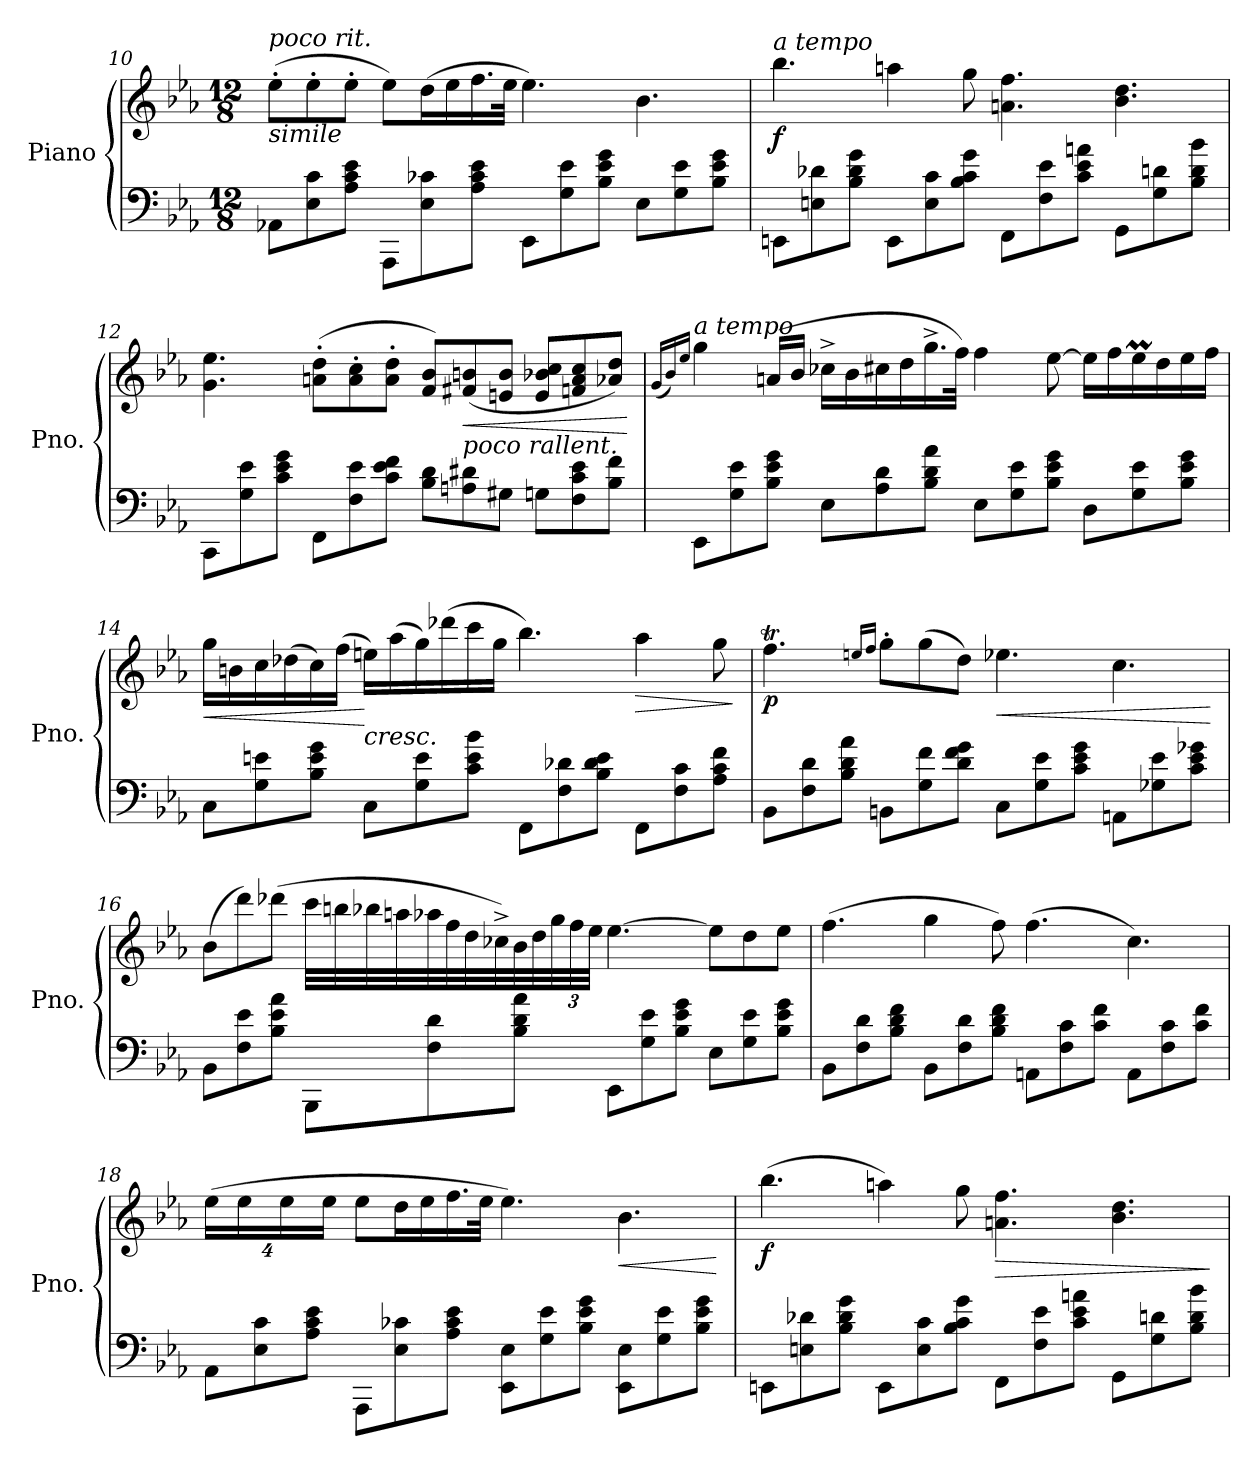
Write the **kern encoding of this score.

**kern	**kern	**dynam
*part1	*part1	*part1
*staff2	*staff1	*staff1/2
*I"Piano	*	*
*I'Pno.	*	*
!!LO:PB:g=z
*clefF4	*clefG2	*
*k[b-e-a-]	*k[b-e-a-]	*
*M12/8	*M12/8	*
=10	=10	=10
!	!LO:TX:b:i:t=simile	!
!	!LO:TX:a:i:t=poco rit.	!
8AA-X\L	(>8ee-'\L	.
8E-\ 8c\	8ee-'\	.
8A-\ 8c\ 8e-\J	8ee-'\J	.
8AAA-\L	8ee-\L)	.
8E-\ 8c-X\	(>16dd\L	.
.	16ee-\	.
8A-\ 8c-\ 8e-\J	16.ff\	.
.	32ee-\JJk	.
8EE-\L	4.ee-\)	.
8G\ 8e-\	.	.
8B-\ 8e-\ 8g\J	.	.
8E-\L	4.b-\	.
8G\ 8e-\	.	.
8B-\ 8e-\ 8g\J	.	.
=11	=11	=11
!	!LO:TX:a:i:t=a tempo	!
!	!	!LO:DY:b
8EEn\L	4.bb-\	f
8En\ 8d-X\	.	.
8B-\ 8d-\ 8g\J	.	.
8EE\L	4aan\	.
8E\ 8c\	.	.
8B-\ 8c\ 8g\J	8gg\	.
8FF\L	4.an\ 4.ff\	.
8F\ 8e-\	.	.
8c\ 8e-\ 8an\J	.	.
8GG\L	4.b-\ 4.dd\	.
8G\ 8dn\	.	.
8B-\ 8d\ 8b-\J	.	.
!!LO:LB:g=z
=12	=12	=12
8CC\L	4.g\ 4.ee-\	.
8G\ 8e-\	.	.
8c\ 8e-\ 8g\J	.	.
8FF\L	(>8an\' 8dd\'L	.
8F\ 8e-\	8a\' 8cc\'	.
8c\ 8e-\ 8f\J	8a\' 8dd\'J	.
8B-\ 8d\L	8f/ 8b-/L)	.
!	!LO:TX:b:i:t=poco rallent.	!
!	!	!LO:HP:b
8An\ 8d#X\	(<8f#X/ 8bn/	<
8G#X\J	8en/ 8b/J	.
8Gn\L	8e/ 8b-X/ 8cc/L	.
8F\ 8c\ 8e-\	8fn/ 8a/ 8cc/	.
8B-\ 8f\J	8a-X/ 8dd/J)	.
.	.	[
!!LO:LB:g=z
=13	=13	=13
.	(<16qg/LL	.
.	16qb-/)	.
.	16qee-/JJ	.
!	!LO:TX:a:i:t=a tempo	!
!	!	!LO:DY:b
!	!	!LO:DY:n=1:b
8EE-\L	4gg\	fp other-dynamics
8G\ 8e-\	.	.
8B-\ 8e-\ 8g\J	(>16an/LL	.
.	16b-/JJ	.
8E-\L	16cc-X^\LL	.
.	16b-\	.
8A-\ 8d\	16cc#X\	.
.	16dd\	.
8B-\ 8d\ 8a-\J	16.gg^\	.
.	32ff\JJk)	.
8E-\L	4ff\	.
8G\ 8e-\	.	.
8B-\ 8e-\ 8g\J	[8ee-\	.
8D\L	16ee-\LL]	.
.	16ff\	.
8G\ 8e-\	16ee-M\	.
.	16dd\	.
8B-\ 8e-\ 8g\J	16ee-\	.
.	16ff\JJ	.
!!LO:LB:g=z
=14	=14	=14
!	!	!LO:HP:b
8C\L	16gg\LL	<
.	16bn\	.
8G\ 8en\	16cc\	.
.	(>16dd-X\	.
8B-\ 8e\ 8g\J	16cc\)	.
.	(>16ff\JJ	.
!	!LO:TX:b:i:t=cresc.	!
8C\L	16een\LL)	[
.	(>16aa-\	.
8G\ 8e\	16gg\)	.
.	(>16ddd-X\	.
8c\ 8e\ 8b-\J	16ccc\	.
.	16gg\JJ	.
8FF\L	4.bb-\)	.
8F\ 8d-X\	.	.
8B-\ 8d-\ 8e\J	.	.
!	!	!LO:HP:b
8FF\L	4aa-\	>
8F\ 8c\	.	.
8A-\ 8c\ 8f\J	8gg\	.
.	.	]
=15	=15	=15
!	!	!LO:DY:b
8BB-\L	4.ffT\	p
8F\ 8d\	.	.
8B-\ 8d\ 8a-\J	.	.
.	16qeen/LL	.
.	16qff/JJ	.
8BBn\L	8gg'\L	.
8G\ 8f\	(>8gg\	.
8d\ 8f\ 8g\J	8dd\J)	.
!	!	!LO:HP:b
8C\L	4.ee-X\	<
8G\ 8e-\	.	.
8c\ 8e-\ 8g\J	.	.
8AAn\L	4.cc\	.
8G-X\ 8e-\	.	.
8c\ 8e-\ 8g-X\J	.	.
.	.	[
!!LO:LB:g=z
=16	=16	=16
8BB-\L	(>8b-\L	.
8F\ 8e-\	8ddd\)	.
8B-\ 8e-\ 8a-\J	(>8ddd-X\J	.
8BBB-\L	32ccc\LLL	.
.	32bbn\	.
.	32bb-X\	.
.	32aan\	.
8F\ 8d\	32aa-X\	.
.	32ff\	.
.	32dd\	.
.	32cc-X^\)	.
8B-\ 8d\ 8a-\J	32b-\	.
.	32dd\	.
*	*Xbrackettup	*
.	48gg\	.
.	48ff\	.
.	48ee-\JJJ	.
8EE-\L	[4.ee-\	.
8G\ 8e-\	.	.
8B-\ 8e-\ 8g\J	.	.
8E-\L	8ee-\L]	.
8G\ 8e-\	8dd\	.
8B-\ 8e-\ 8g\J	8ee-\J	.
!!LO:LB:g=z
=17	=17	=17
8BB-\L	(>4.ff\	.
8F\ 8d\	.	.
8B-\ 8d\ 8f\J	.	.
8BB-\L	4gg\	.
8F\ 8d\	.	.
8B-\ 8d\ 8f\J	8ff\)	.
8AAn\L	(>4.ff\	.
8F\ 8c\	.	.
8c\ 8f\J	.	.
8AA\L	4.cc\)	.
8F\ 8c\	.	.
8c\ 8f\J	.	.
=18	=18	=18
8AA-\L	(>32%3ee-\L	.
.	32%3ee-\	.
8E-\ 8c\	.	.
.	32%3ee-\	.
8A-\ 8c\ 8e-\J	.	.
.	32%3ee-\J	.
8AAA-\L	8ee-\L	.
8E-\ 8c-X\	16dd\L	.
.	16ee-\	.
8A-\ 8c-\ 8e-\J	16.ff\	.
.	32ee-\JJk	.
8EE-\ 8E-\L	4.ee-\)	.
8G\ 8e-\	.	.
8B-\ 8e-\ 8g\J	.	.
!	!	!LO:HP:b
8EE-\ 8E-\L	4.b-\	<
8G\ 8e-\	.	.
8B-\ 8e-\ 8g\J	.	.
.	.	[
!!LO:PB:g=z
=19	=19	=19
!	!	!LO:DY:b
8EEn\L	(>4.bb-\	f
8En\ 8d-X\	.	.
8B-\ 8d-\ 8g\J	.	.
8EE\L	4aan\)	.
8E\ 8c\	.	.
8B-\ 8c\ 8g\J	8gg\	.
!	!	!LO:HP:b
8FF\L	4.an\ 4.ff\	>
8F\ 8e-\	.	.
8c\ 8e-\ 8an\J	.	.
8GG\L	4.b-\ 4.dd\	.
8G\ 8dn\	.	.
8B-\ 8d\ 8b-\J	.	.
.	.	]
=	=	=
*-	*-	*-
